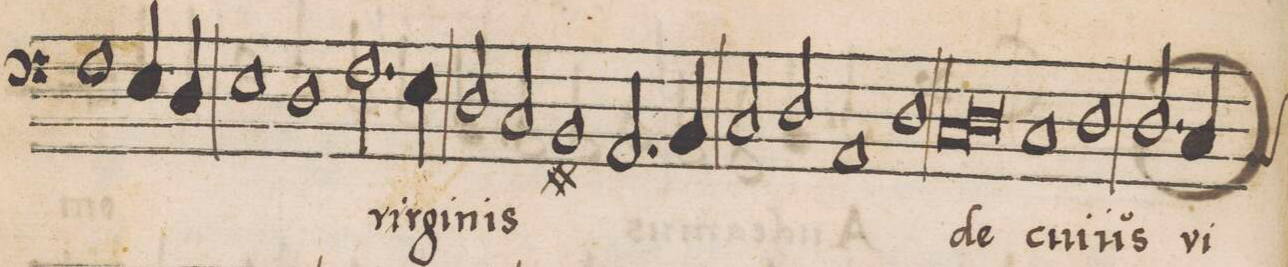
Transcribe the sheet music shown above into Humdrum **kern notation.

**kern	**text	**text
*I"BASSVS	*	*
*clefF4	*	*
*k[]	*	*
*met(C|)	*	*
*M2/1	*	*
1F\	.	.
=26-	=26-	=26-
4E/	.	.
4D/	.	.
1E	.	.
=27-	=27-	=27-
1D	.	.
2.F\	vir-	.
4E\	-gi-	.
=28-	=28-	=28-
2D/	-nis	.
2C/	.	.
1BBn	.	.
=29-	=29-	=29-
2.AA/	.	.
4BB/	.	.
2C/	.	.
2D/	.	.
=30-	=30-	=30-
1AA	.	.
1D	.	.
=31-	=31-	=31-
*lig	*	*
1C	de	.
1D	.	.
*Xlig	*	*
=32-	=32-	=32-
1C	cu-	.
1D	-iŭs	.
=33-	=33-	=33-
2.D/	.	.
4C/	vi-	.
*-	*-	*-
